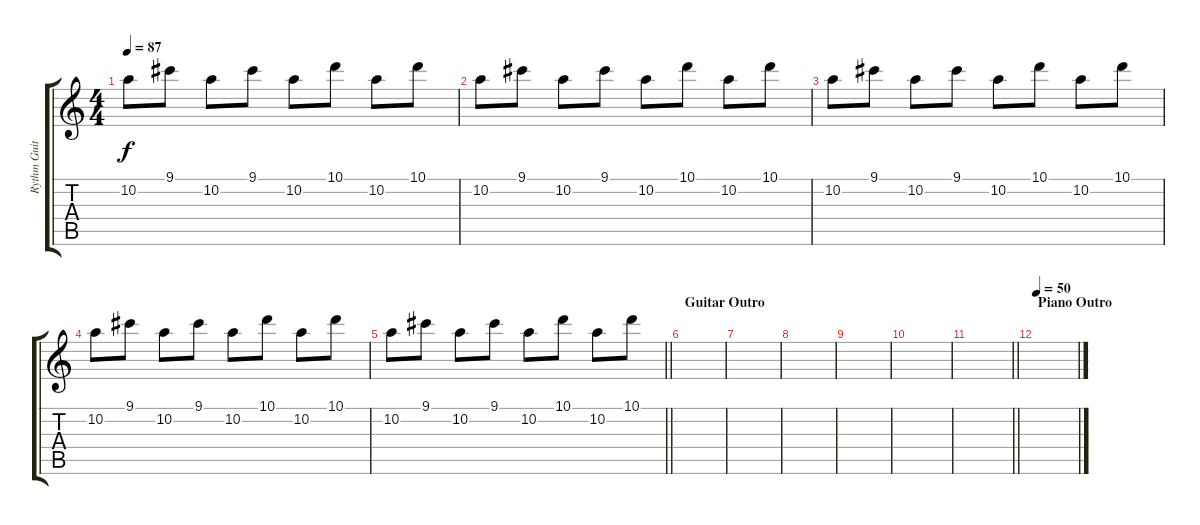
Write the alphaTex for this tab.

\track ("Rythm Guitar" "Rythm Guit") {instrument acousticguitarsteel}
\staff {score tabs}
\tuning (E4 B3 G3 D3 A2 E2) {hide}
\ts (4 4)
\tempo 87
\clef g2
\ks c
10.2.8{dy f} 9.1.8 10.2.8 9.1.8 10.2.8 10.1.8 10.2.8 10.1.8 |
10.2.8 9.1.8 10.2.8 9.1.8 10.2.8 10.1.8 10.2.8 10.1.8 |
10.2.8 9.1.8 10.2.8 9.1.8 10.2.8 10.1.8 10.2.8 10.1.8 |
10.2.8 9.1.8 10.2.8 9.1.8 10.2.8 10.1.8 10.2.8 10.1.8 |
\barLineRight lightlight
10.2.8 9.1.8 10.2.8 9.1.8 10.2.8 10.1.8 10.2.8 10.1.8 |
\section ("" "Guitar Outro")
|
|
|
|
|
\barLineRight lightlight
|
\section ("" "Piano Outro")
\tempo 50
